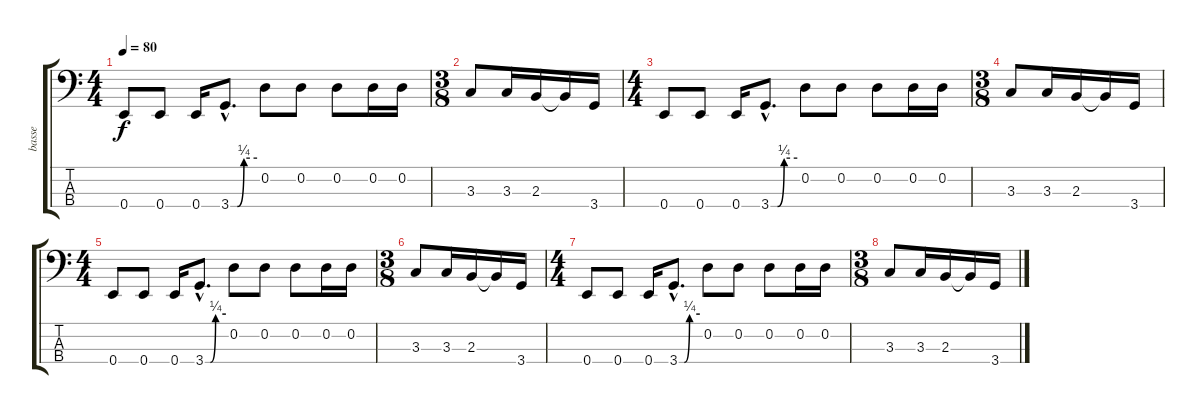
\track ("basse" "basse") {instrument electricbassfinger}
\staff {score tabs}
\tuning (G2 D2 A1 E1) {hide}
\ts (4 4)
\tempo 80
\clef f4
\ks c
0.4.8{dy f} 0.4.8 0.4.16 3.4{be (custom 0 0 15 0 30 1 60 1) hac}.8{d} 0.2.8 0.2.8 0.2.8 0.2.16 0.2.16 |
\ts (3 8)
3.3.8 3.3.16 2.3.16 2.3{t}.16 3.4.16 |
\ts (4 4)
0.4.8 0.4.8 0.4.16 3.4{be (custom 0 0 15 0 30 1 60 1) hac}.8{d} 0.2.8 0.2.8 0.2.8 0.2.16 0.2.16 |
\ts (3 8)
3.3.8 3.3.16 2.3.16 2.3{t}.16 3.4.16 |
\ts (4 4)
0.4.8 0.4.8 0.4.16 3.4{be (custom 0 0 15 0 30 1 60 1) hac}.8{d} 0.2.8 0.2.8 0.2.8 0.2.16 0.2.16 |
\ts (3 8)
3.3.8 3.3.16 2.3.16 2.3{t}.16 3.4.16 |
\ts (4 4)
0.4.8 0.4.8 0.4.16 3.4{be (custom 0 0 15 0 30 1 60 1) hac}.8{d} 0.2.8 0.2.8 0.2.8 0.2.16 0.2.16 |
\ts (3 8)
3.3.8 3.3.16 2.3.16 2.3{t}.16 3.4.16
